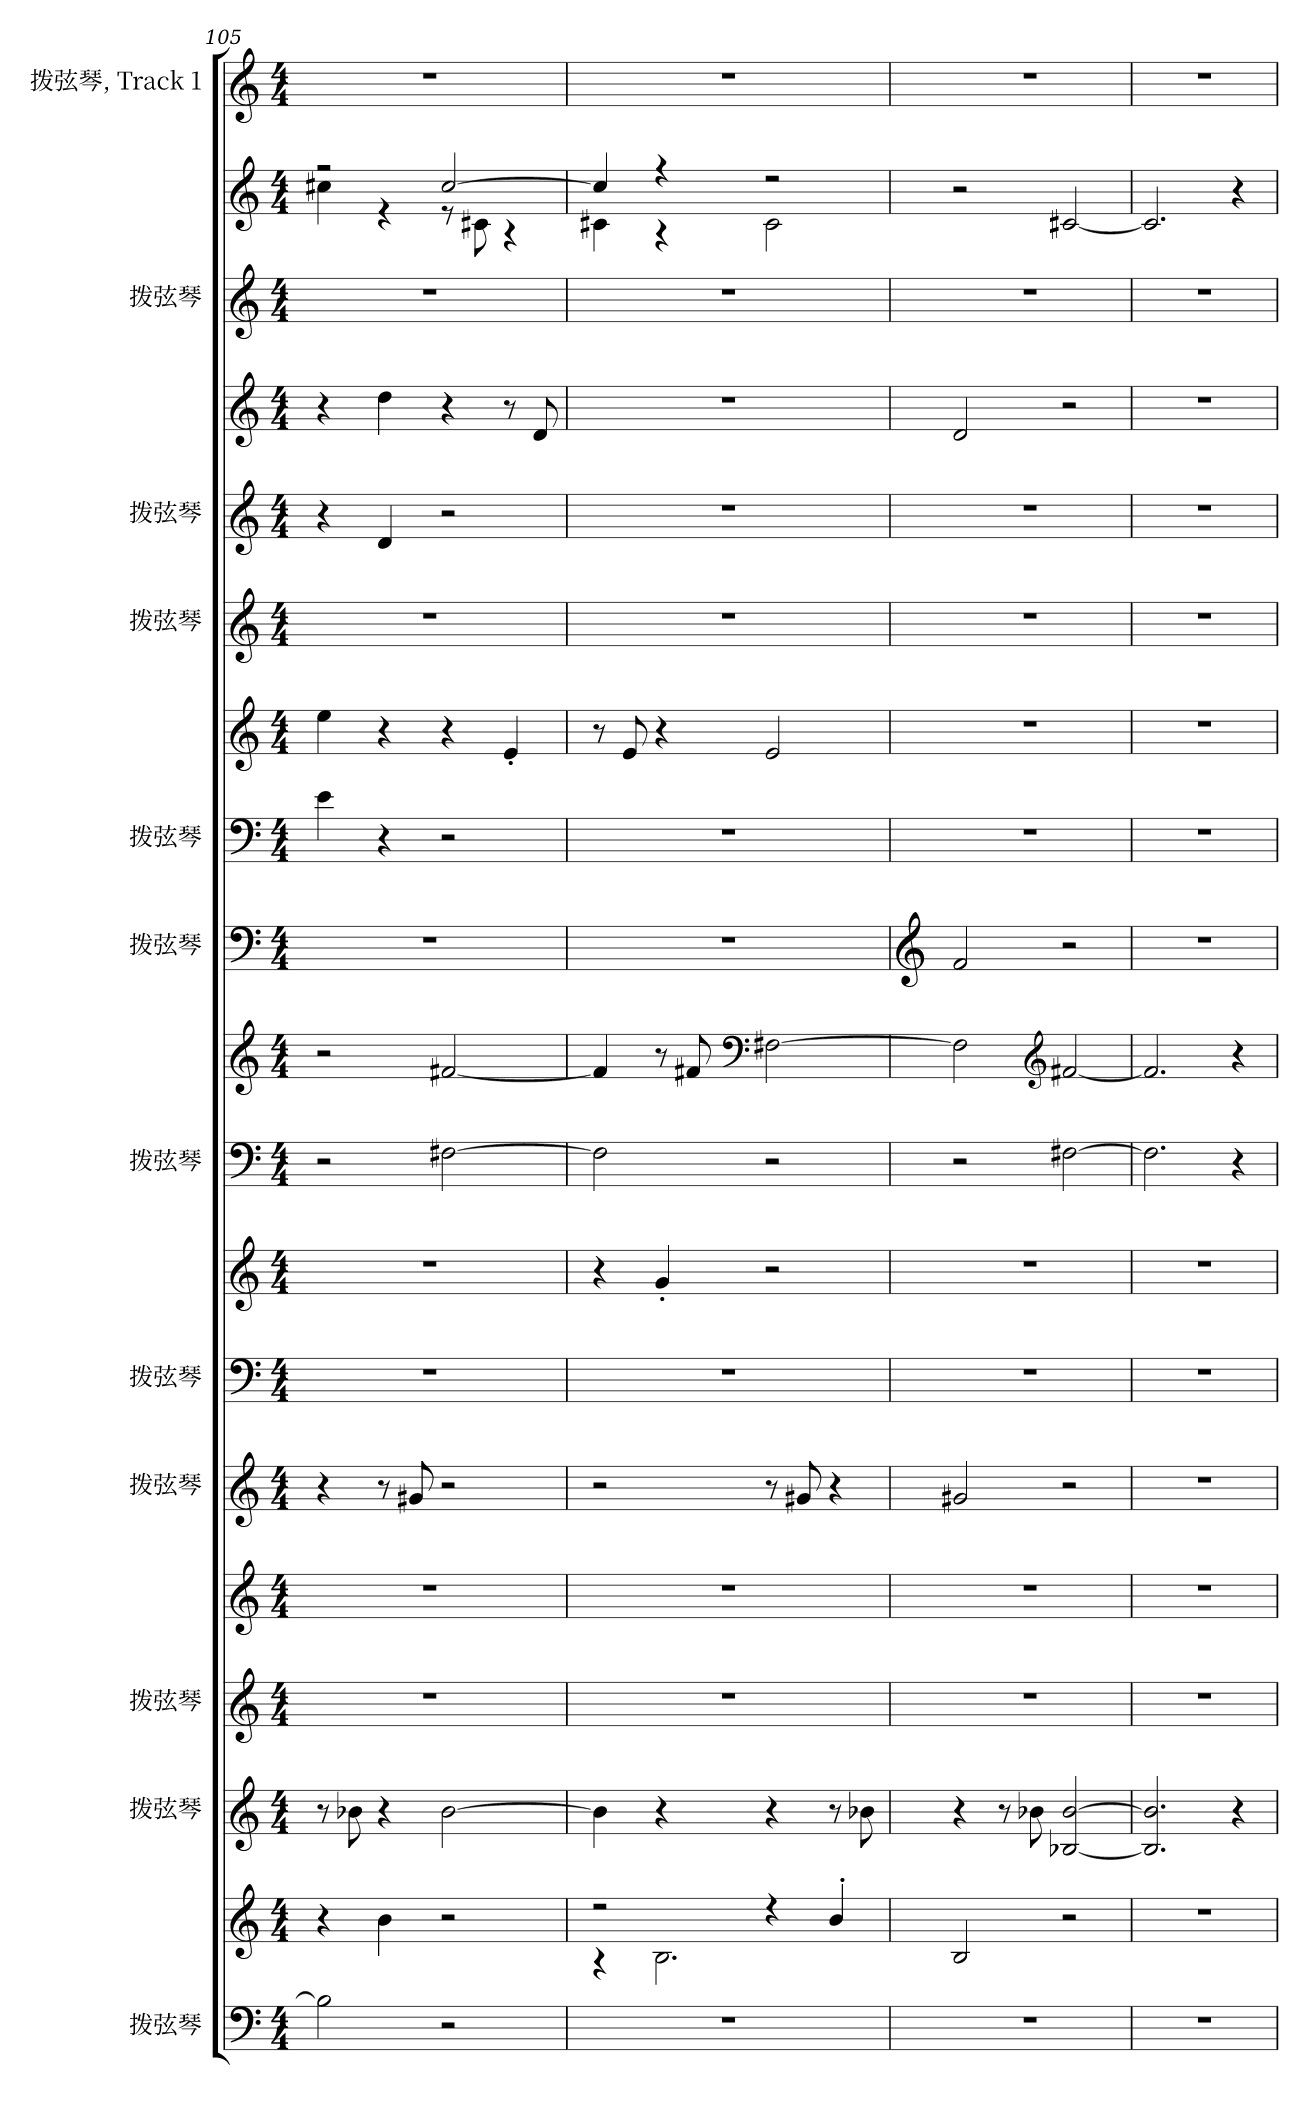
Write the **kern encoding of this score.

**kern	**kern	**kern	**kern	**kern	**kern	**kern	**kern	**kern	**kern	**kern	**kern	**kern	**kern	**kern	**kern	**kern	**kern	**kern
*part12	*part12	*part11	*part10	*part10	*part9	*part8	*part8	*part7	*part7	*part6	*part5	*part5	*part4	*part3	*part3	*part2	*part2	*part1
*staff19	*staff18	*staff17	*staff16	*staff15	*staff14	*staff13	*staff12	*staff11	*staff10	*staff9	*staff8	*staff7	*staff6	*staff5	*staff4	*staff3	*staff2	*staff1
*I"拨弦琴	*	*I"拨弦琴	*I"拨弦琴	*	*I"拨弦琴	*I"拨弦琴	*	*I"拨弦琴	*	*I"拨弦琴	*I"拨弦琴	*	*I"拨弦琴	*I"拨弦琴	*	*I"拨弦琴	*	*I"拨弦琴, Track 1
*clefF4	*clefG2	*clefG2	*clefG2	*clefG2	*clefG2	*clefF4	*clefG2	*clefF4	*clefG2	*clefF4	*clefF4	*clefG2	*clefG2	*clefG2	*clefG2	*clefG2	*clefG2	*clefG2
*k[]	*k[]	*k[]	*k[]	*k[]	*k[]	*k[]	*k[]	*k[]	*k[]	*k[]	*k[]	*k[]	*k[]	*k[]	*k[]	*k[]	*k[]	*k[]
*M4/4	*M4/4	*M4/4	*M4/4	*M4/4	*M4/4	*M4/4	*M4/4	*M4/4	*M4/4	*M4/4	*M4/4	*M4/4	*M4/4	*M4/4	*M4/4	*M4/4	*M4/4	*M4/4
=105	=105	=105	=105	=105	=105	=105	=105	=105	=105	=105	=105	=105	=105	=105	=105	=105	=105	=105
*	*	*	*	*	*	*	*	*	*	*	*	*	*	*	*	*	*^	*
2B\]	4r	8r	1r	1r	4r	1r	1r	2r	2r	1r	4e\	4ee\	1r	4r	4r	1r	2r	4cc#X\	1r
.	.	8b-X\	.	.	.	.	.	.	.	.	.	.	.	.	.	.	.	.	.
.	4b\	4r	.	.	8r	.	.	.	.	.	4r	4r	.	4d/	4dd\	.	.	4r	.
.	.	.	.	.	8g#X/	.	.	.	.	.	.	.	.	.	.	.	.	.	.
2r	2r	[2b-\	.	.	2r	.	.	[2F#X\	[2f#X/	.	2r	4r	.	2r	4r	.	[2cc#/	8r	.
.	.	.	.	.	.	.	.	.	.	.	.	.	.	.	.	.	.	8c#X\	.
.	.	.	.	.	.	.	.	.	.	.	.	4e'/	.	.	8r	.	.	4r	.
.	.	.	.	.	.	.	.	.	.	.	.	.	.	.	8d/	.	.	.	.
!!LO:PB:g=z
=106	=106	=106	=106	=106	=106	=106	=106	=106	=106	=106	=106	=106	=106	=106	=106	=106	=106	=106	=106
*	*^	*	*	*	*	*	*	*	*	*	*	*	*	*	*	*	*	*	*
1r	2r	4r	4b-\]	1r	1r	2r	1r	4r	2F#\]	4f#/]	1r	1r	8r	1r	1r	1r	1r	4cc#/]	4c#X\	1r
.	.	.	.	.	.	.	.	.	.	.	.	.	8e/	.	.	.	.	.	.	.
.	.	2.B\	4r	.	.	.	.	4g'/	.	8r	.	.	4r	.	.	.	.	4r	4r	.
.	.	.	.	.	.	.	.	.	.	8f#X/	.	.	.	.	.	.	.	.	.	.
*	*	*	*	*	*	*	*	*	*	*clefF4	*	*	*	*	*	*	*	*	*	*
.	4r	.	4r	.	.	8r	.	2r	2r	[2F#X\	.	.	2e/	.	.	.	.	2r	2c#\	.
.	.	.	.	.	.	8g#X/	.	.	.	.	.	.	.	.	.	.	.	.	.	.
.	4b'/	.	8r	.	.	4r	.	.	.	.	.	.	.	.	.	.	.	.	.	.
.	.	.	8b-X\	.	.	.	.	.	.	.	.	.	.	.	.	.	.	.	.	.
*	*v	*v	*	*	*	*	*	*	*	*	*	*	*	*	*	*	*	*v	*v	*
=107	=107	=107	=107	=107	=107	=107	=107	=107	=107	=107	=107	=107	=107	=107	=107	=107	=107	=107
*	*	*	*	*	*	*	*	*	*	*clefG2	*	*	*	*	*	*	*	*
1r	2B/	4r	1r	1r	2g#X/	1r	1r	2r	2F#\]	2f/	1r	1r	1r	1r	2d/	1r	2r	1r
.	.	8r	.	.	.	.	.	.	.	.	.	.	.	.	.	.	.	.
.	.	8b-X\	.	.	.	.	.	.	.	.	.	.	.	.	.	.	.	.
*	*	*	*	*	*	*	*	*	*clefG2	*	*	*	*	*	*	*	*	*
.	2r	[2B-X/ [2b-/	.	.	2r	.	.	[2F#X\	[2f#X/	2r	.	.	.	.	2r	.	[2c#X/	.
=108	=108	=108	=108	=108	=108	=108	=108	=108	=108	=108	=108	=108	=108	=108	=108	=108	=108	=108
1r	1r	2.B-/] 2.b-/]	1r	1r	1r	1r	1r	2.F#\]	2.f#/]	1r	1r	1r	1r	1r	1r	1r	2.c#/]	1r
.	.	4r	.	.	.	.	.	4r	4r	.	.	.	.	.	.	.	4r	.
=	=	=	=	=	=	=	=	=	=	=	=	=	=	=	=	=	=	=
*-	*-	*-	*-	*-	*-	*-	*-	*-	*-	*-	*-	*-	*-	*-	*-	*-	*-	*-
